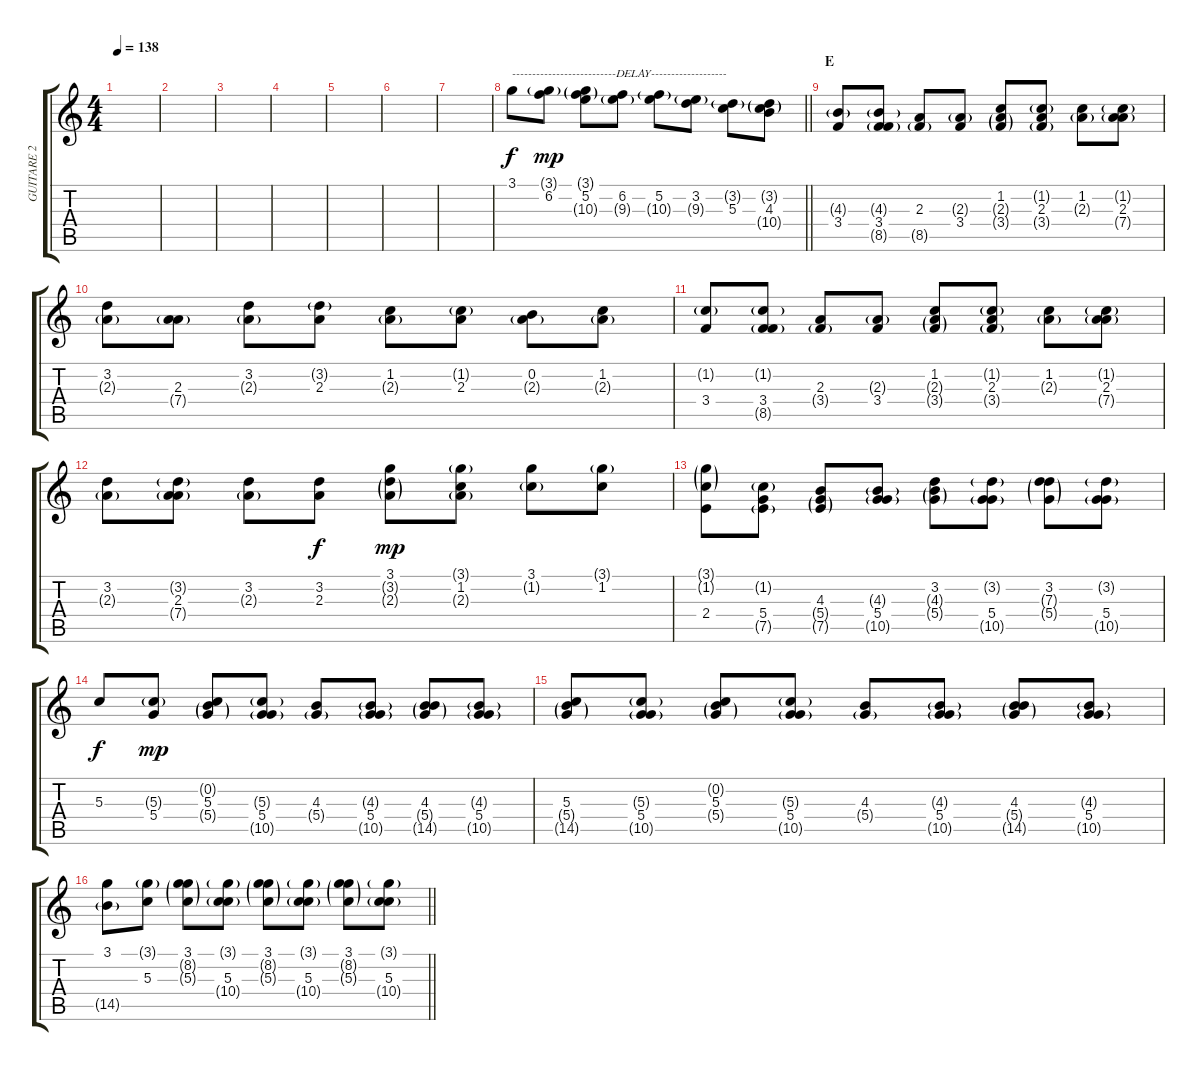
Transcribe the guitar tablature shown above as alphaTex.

\track ("GUITARE 2" "GUITARE 2") {instrument distortionguitar}
\staff {score tabs}
\tuning (E4 B3 G3 D3 A2 E2) {hide}
\ts (4 4)
\tempo 138
\clef g2
\ks c
|
|
|
|
|
|
|
\barLineRight lightlight
3.1.8{txt "--------------------------DELAY-------------------"} (3.1{g} 6.2).8{dy mp} (3.1{g} 5.2 10.3{g}).8 (6.2 9.3{g}).8 (5.2 10.3{g}).8 (3.2 9.3{g}).8 (3.2{g} 5.3).8 (3.2{g} 4.3 10.4{g}).8 |
\section ("" "E")
(4.3{g} 3.4).8 (4.3{g} 3.4 8.5{g}).8 (2.3 8.5{g}).8 (2.3{g} 3.4).8 (1.2 2.3{g} 3.4{g}).8 (1.2{g} 2.3 3.4{g}).8 (1.2 2.3{g}).8 (1.2{g} 2.3 7.4{g}).8 |
(3.2 2.3{g}).8 (2.3 7.4{g}).8 (3.2 2.3{g}).8 (3.2{g} 2.3).8 (1.2 2.3{g}).8 (1.2{g} 2.3).8 (0.2 2.3{g}).8 (1.2 2.3{g}).8 |
(1.2{g} 3.4).8 (1.2{g} 3.4 8.5{g}).8 (2.3 3.4{g}).8 (2.3{g} 3.4).8 (1.2 2.3{g} 3.4{g}).8 (1.2{g} 2.3 3.4{g}).8 (1.2 2.3{g}).8 (1.2{g} 2.3 7.4{g}).8 |
(3.2 2.3{g}).8 (3.2{g} 2.3 7.4{g}).8 (3.2 2.3{g}).8 (3.2 2.3).8{dy f} (3.1 3.2{g} 2.3{g}).8{dy mp} (3.1{g} 1.2 2.3{g}).8 (3.1 1.2{g}).8 (3.1{g} 1.2).8 |
(3.1{g} 1.2{g} 2.4).8 (1.2{g} 5.4 7.5{g}).8 (4.3 5.4{g} 7.5{g}).8 (4.3{g} 5.4 10.5{g}).8 (3.2 4.3{g} 5.4{g}).8 (3.2{g} 5.4 10.5{g}).8 (3.2 7.3{g} 5.4{g}).8 (3.2{g} 5.4 10.5{g}).8 |
5.3.8{dy f} (5.3{g} 5.4).8{dy mp} (0.2{g} 5.3 5.4{g}).8 (5.3{g} 5.4 10.5{g}).8 (4.3 5.4{g}).8 (4.3{g} 5.4 10.5{g}).8 (4.3 5.4{g} 14.5{g}).8 (4.3{g} 5.4 10.5{g}).8 |
(5.3 5.4{g} 14.5{g}).8 (5.3{g} 5.4 10.5{g}).8 (0.2{g} 5.3 5.4{g}).8 (5.3{g} 5.4 10.5{g}).8 (4.3 5.4{g}).8 (4.3{g} 5.4 10.5{g}).8 (4.3 5.4{g} 14.5{g}).8 (4.3{g} 5.4 10.5{g}).8 |
\barLineRight lightlight
(3.1 14.5{g}).8 (3.1{g} 5.3).8 (3.1 8.2{g} 5.3{g}).8 (3.1{g} 5.3 10.4{g}).8 (3.1 8.2{g} 5.3{g}).8 (3.1{g} 5.3 10.4{g}).8 (3.1 8.2{g} 5.3{g}).8 (3.1{g} 5.3 10.4{g}).8
